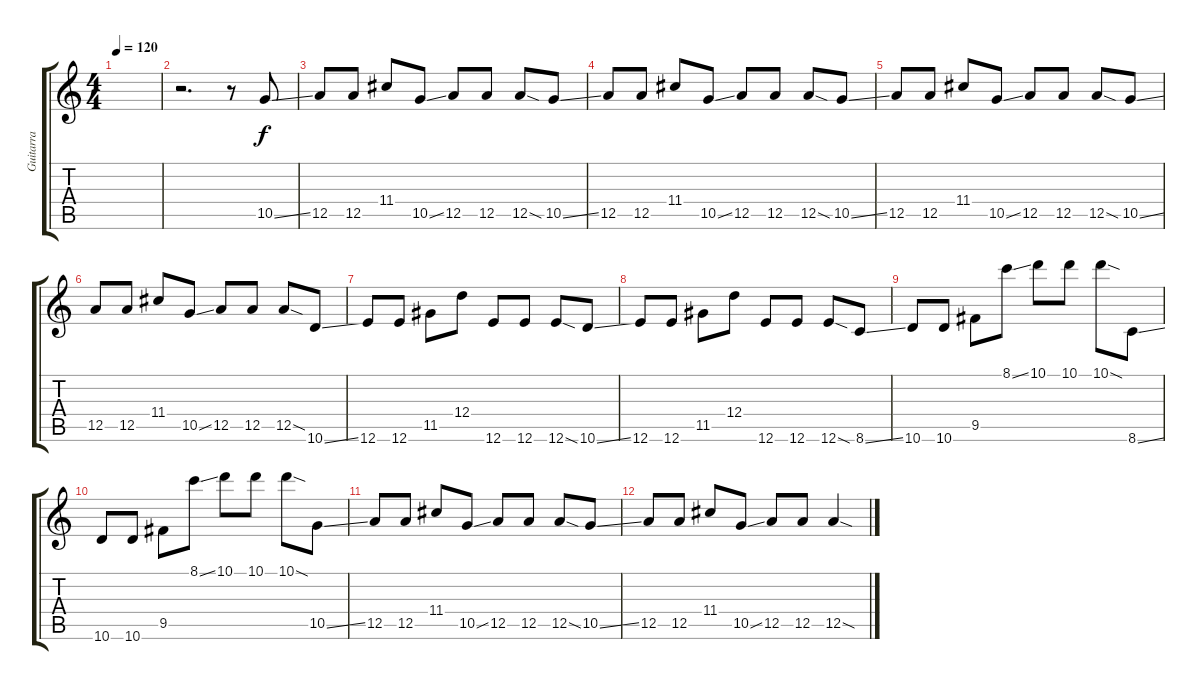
\track ("Guitarra" "Guitarra") {instrument distortionguitar}
\staff {score tabs}
\tuning (E4 B3 G3 D3 A2 E2) {hide}
\ts (4 4)
\tempo 120
\clef g2
\ks c
|
r.2{d} r.8 10.5{ss}.8 |
12.5.8 12.5.8 11.4.8 10.5{ss}.8 12.5.8 12.5.8 12.5{sod}.8 10.5{ss}.8 |
12.5.8 12.5.8 11.4.8 10.5{ss}.8 12.5.8 12.5.8 12.5{sod}.8 10.5{ss}.8 |
12.5.8 12.5.8 11.4.8 10.5{ss}.8 12.5.8 12.5.8 12.5{sod}.8 10.5{ss}.8 |
12.5.8 12.5.8 11.4.8 10.5{ss}.8 12.5.8 12.5.8 12.5{sod}.8 10.6{ss}.8 |
12.6.8 12.6.8 11.5.8 12.4.8 12.6.8 12.6.8 12.6{sod}.8 10.6{ss}.8 |
12.6.8 12.6.8 11.5.8 12.4.8 12.6.8 12.6.8 12.6{sod}.8 8.6{ss}.8 |
10.6.8 10.6.8 9.5.8 8.1{ss}.8 10.1.8 10.1.8 10.1{sod}.8 8.6{ss}.8 |
10.6.8 10.6.8 9.5.8 8.1{ss}.8 10.1.8 10.1.8 10.1{sod}.8 10.5{ss}.8 |
12.5.8 12.5.8 11.4.8 10.5{ss}.8 12.5.8 12.5.8 12.5{sod}.8 10.5{ss}.8 |
12.5.8 12.5.8 11.4.8 10.5{ss}.8 12.5.8 12.5.8 12.5{sod}.4
